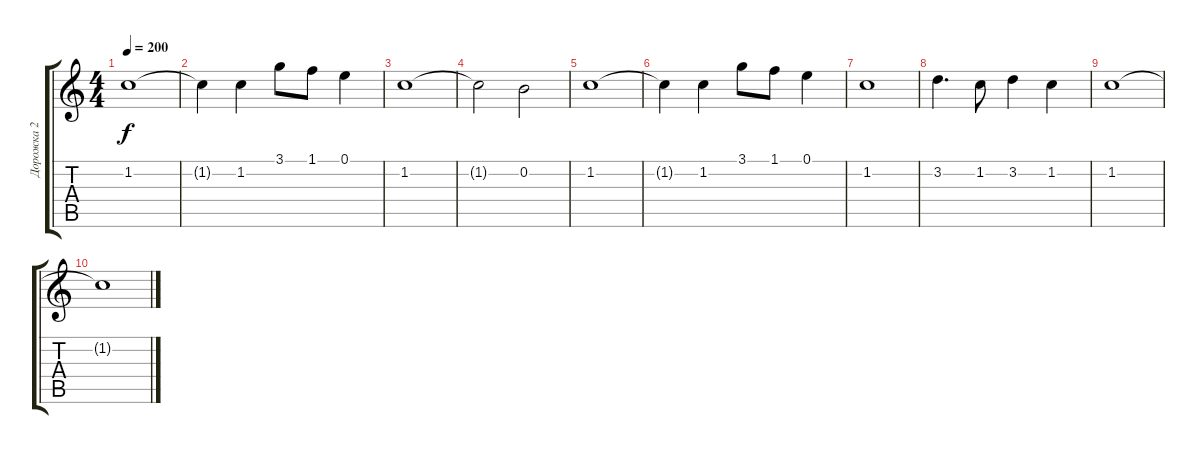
\track ("Дорожка 2" "Дорожка 2") {instrument distortionguitar}
\staff {score tabs}
\tuning (E4 B3 G3 D3 A2 E2) {hide}
\ts (4 4)
\tempo 200
\clef g2
\ks c
1.2.1{dy f} |
1.2{t}.4 1.2.4 3.1.8 1.1.8 0.1.4 |
1.2.1 |
1.2{t}.2 0.2.2 |
1.2.1 |
1.2{t}.4 1.2.4 3.1.8 1.1.8 0.1.4 |
1.2.1 |
3.2.4{d} 1.2.8 3.2.4 1.2.4 |
1.2.1 |
1.2{t}.1
